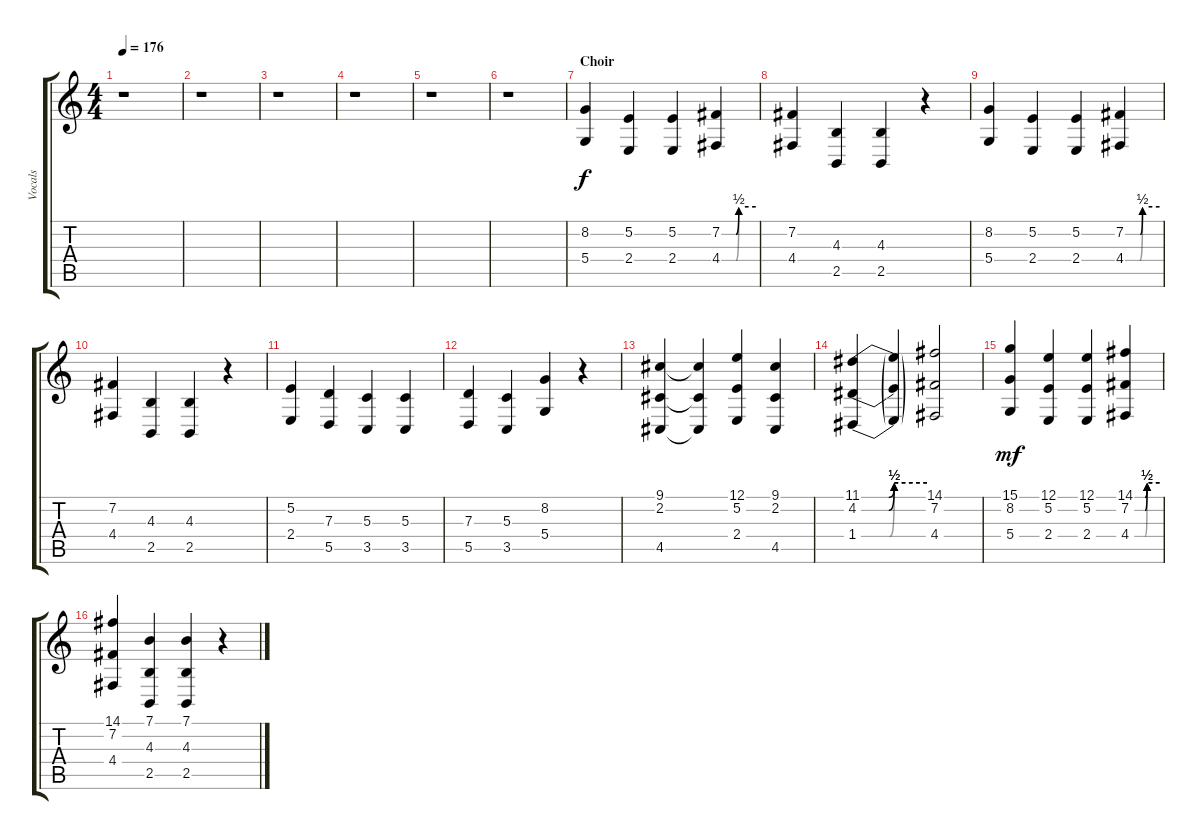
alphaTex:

\track ("Vocals" "Vocals") {instrument lead2sawtooth}
\staff {score tabs}
\tuning (E4 B3 G3 D3 A2 E2) {hide}
\ts (4 4)
\tempo 176
\clef g2
\ks c
r.1{dy f} |
r.1 |
r.1 |
r.1 |
r.1 |
r.1 |
\section ("" "Choir")
(8.2 5.4).4{volume 16 instrument flute} (5.2 2.4).4 (5.2 2.4).4 (7.2{be (custom 0 0 25 0 30 2 60 2)} 4.4{be (custom 0 0 25 0 30 2 60 2)}).4 |
(7.2 4.4).4 (4.3 2.5).4 (4.3 2.5).4 r.4 |
(8.2 5.4).4 (5.2 2.4).4 (5.2 2.4).4 (7.2{be (custom 0 0 26 0 30 2 60 2)} 4.4{be (custom 0 0 25 0 30 2 60 2)}).4 |
(7.2 4.4).4 (4.3 2.5).4 (4.3 2.5).4 r.4 |
(5.2 2.4).4 (7.3 5.5).4 (5.3 3.5).4 (5.3 3.5).4 |
(7.3 5.5).4 (5.3 3.5).4 (8.2 5.4).4 r.4 |
(9.1 2.2 4.5).4 (9.1{t} 2.2{t} 4.5{t}).4 (12.1 5.2 2.4).4 (9.1 2.2 4.5).4 |
(11.1{be (custom 0 0 25 0 30 2 60 2)} 4.2{be (custom 0 0 25 0 30 2 60 2)} 1.4{be (custom 0 0 26 0 30 2 60 2)}).4 (11.1{t} 4.2{t} 1.4{t}).4 (14.1 7.2 4.4).2 |
\section ("" "")
(15.1 8.2 5.4).4{dy mf} (12.1 5.2 2.4).4 (12.1 5.2 2.4).4 (14.1{be (custom 0 0 25 0 30 2 60 2)} 7.2{be (custom 0 0 25 0 30 2 60 2)} 4.4{be (custom 0 0 25 0 30 2 60 2)}).4 |
(14.1 7.2 4.4).4 (7.1 4.3 2.5).4 (7.1 4.3 2.5).4 r.4
